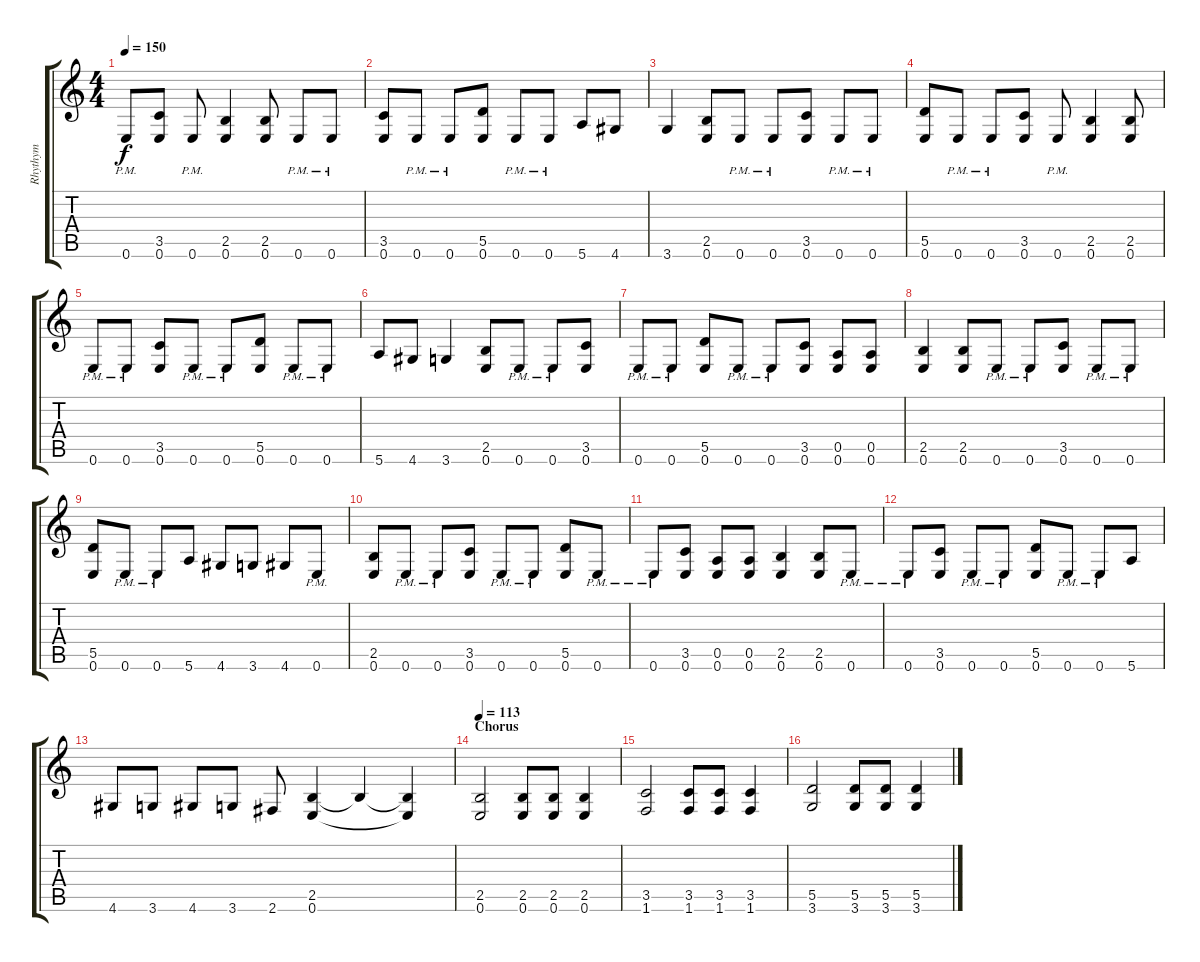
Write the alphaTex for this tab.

\track ("Rhythym" "Rhythym") {instrument distortionguitar}
\staff {score tabs}
\tuning (E4 B3 G3 D3 A2 E2) {hide}
\ts (4 4)
\tempo 150
\clef g2
\ks c
0.6{pm}.8{dy f} (3.5 0.6).8 0.6{pm}.8 (2.5 0.6).4 (2.5 0.6).8 0.6{pm}.8 0.6{pm}.8 |
(3.5 0.6).8 0.6{pm}.8 0.6{pm}.8 (5.5 0.6).8 0.6{pm}.8 0.6{pm}.8 5.6.8 4.6.8 |
3.6.4 (2.5 0.6).8 0.6{pm}.8 0.6{pm}.8 (3.5 0.6).8 0.6{pm}.8 0.6{pm}.8 |
(5.5 0.6).8 0.6{pm}.8 0.6{pm}.8 (3.5 0.6).8 0.6{pm}.8 (2.5 0.6).4 (2.5 0.6).8 |
0.6{pm}.8 0.6{pm}.8 (3.5 0.6).8 0.6{pm}.8 0.6{pm}.8 (5.5 0.6).8 0.6{pm}.8 0.6{pm}.8 |
5.6.8 4.6.8 3.6.4 (2.5 0.6).8 0.6{pm}.8 0.6{pm}.8 (3.5 0.6).8 |
0.6{pm}.8 0.6{pm}.8 (5.5 0.6).8 0.6{pm}.8 0.6{pm}.8 (3.5 0.6).8 (0.5 0.6).8 (0.5 0.6).8 |
(2.5 0.6).4 (2.5 0.6).8 0.6{pm}.8 0.6{pm}.8 (3.5 0.6).8 0.6{pm}.8 0.6{pm}.8 |
(5.5 0.6).8 0.6{pm}.8 0.6{pm}.8 5.6.8 4.6.8 3.6.8 4.6.8 0.6{pm}.8 |
(2.5 0.6).8 0.6{pm}.8 0.6{pm}.8 (3.5 0.6).8 0.6{pm}.8 0.6{pm}.8 (5.5 0.6).8 0.6{pm}.8 |
0.6{pm}.8 (3.5 0.6).8 (0.5 0.6).8 (0.5 0.6).8 (2.5 0.6).4 (2.5 0.6).8 0.6{pm}.8 |
0.6{pm}.8 (3.5 0.6).8 0.6{pm}.8 0.6{pm}.8 (5.5 0.6).8 0.6{pm}.8 0.6{pm}.8 5.6.8 |
4.6.8 3.6.8 4.6.8 3.6.8 2.6.8 (2.5 0.6).4 2.5{t}.4 (2.5{t} 0.6{t}).4 |
\section ("" "Chorus")
\tempo 113
(2.5 0.6).2 (2.5 0.6).8 (2.5 0.6).8 (2.5 0.6).4 |
(3.5 1.6).2 (3.5 1.6).8 (3.5 1.6).8 (3.5 1.6).4 |
(5.5 3.6).2 (5.5 3.6).8 (5.5 3.6).8 (5.5 3.6).4
